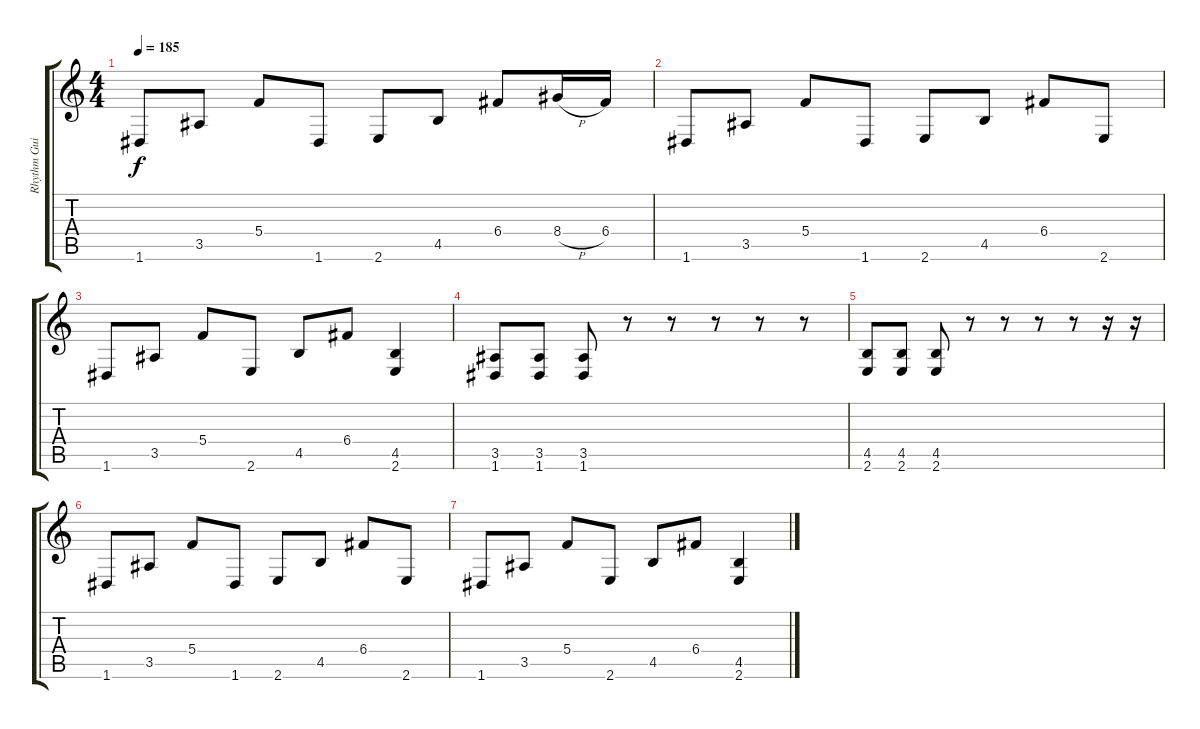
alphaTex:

\track ("Rhythm Guitar" "Rhythm Gui") {instrument distortionguitar}
\staff {score tabs}
\tuning (D4 A3 F3 C3 G2 D2) {hide}
\ts (4 4)
\tempo 185
\clef g2
\ks c
1.6.8{dy f} 3.5.8 5.4.8 1.6.8 2.6.8 4.5.8 6.4.8 8.4{h}.16 6.4.16 |
1.6.8 3.5.8 5.4.8 1.6.8 2.6.8 4.5.8 6.4.8 2.6.8 |
1.6.8 3.5.8 5.4.8 2.6.8 4.5.8 6.4.8 (4.5 2.6).4 |
(3.5 1.6).8 (3.5 1.6).8 (3.5 1.6).8 r.8 r.8 r.8 r.8 r.8 |
(4.5 2.6).8 (4.5 2.6).8 (4.5 2.6).8 r.8 r.8 r.8 r.8 r.16 r.16 |
1.6.8 3.5.8 5.4.8 1.6.8 2.6.8 4.5.8 6.4.8 2.6.8 |
1.6.8 3.5.8 5.4.8 2.6.8 4.5.8 6.4.8 (4.5 2.6).4
